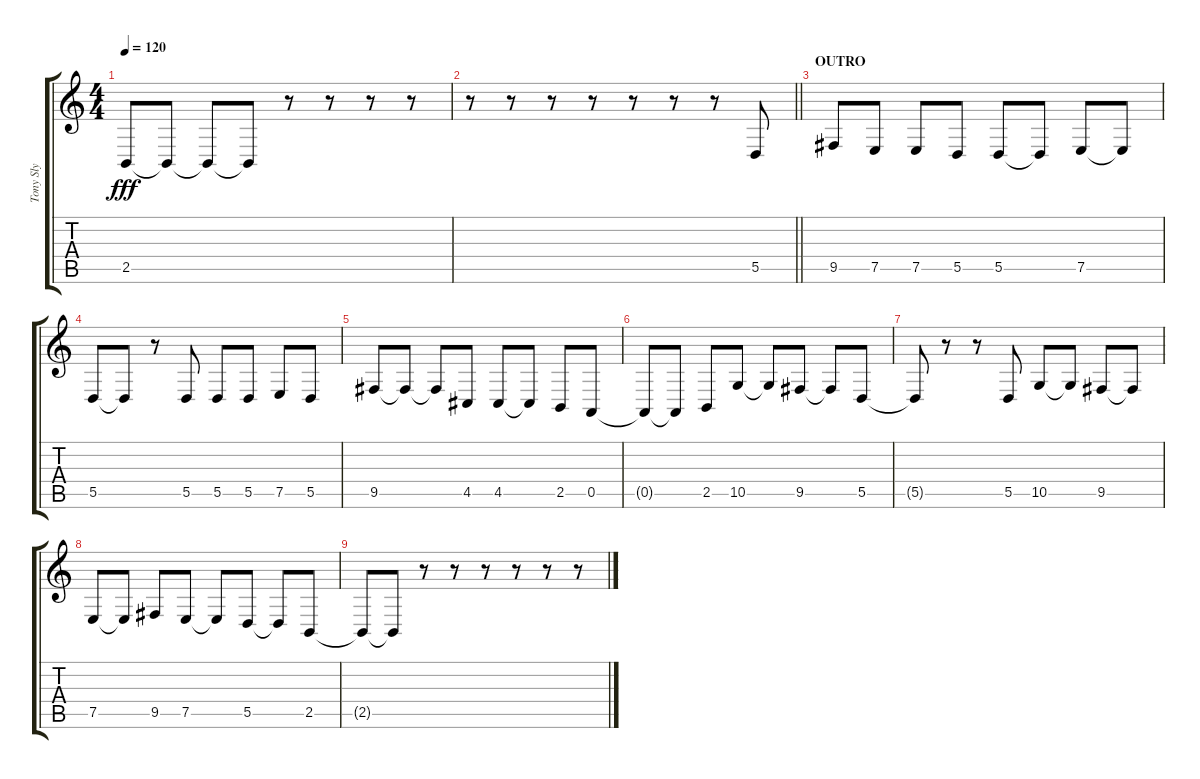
\track ("Tony Sly" "Tony Sly") {instrument tenorsax}
\staff {score tabs}
\tuning (E4 B3 G3 D3 A2 E2) {hide}
\ts (4 4)
\tempo 120
\clef g2
\ks c
2.5.8{dy fff} 2.5{t}.8 2.5{t}.8 2.5{t}.8 r.8 r.8 r.8 r.8 |
\barLineRight lightlight
r.8 r.8 r.8 r.8 r.8 r.8 r.8 5.5.8 |
\section ("" "OUTRO")
9.5.8 7.5.8 7.5.8 5.5.8 5.5.8 5.5{t}.8 7.5.8 7.5{t}.8 |
5.5.8 5.5{t}.8 r.8 5.5.8 5.5.8 5.5.8 7.5.8 5.5.8 |
9.5.8 9.5{t}.8 9.5{t}.8 4.5.8 4.5.8 4.5{t}.8 2.5.8 0.5.8 |
0.5{t}.8 0.5{t}.8 2.5.8 10.5.8 10.5{t}.8 9.5.8 9.5{t}.8 5.5.8 |
5.5{t}.8 r.8 r.8 5.5.8 10.5.8 10.5{t}.8 9.5.8 9.5{t}.8 |
7.5.8 7.5{t}.8 9.5.8 7.5.8 7.5{t}.8 5.5.8 5.5{t}.8 2.5.8 |
2.5{t}.8 2.5{t}.8 r.8 r.8 r.8 r.8 r.8 r.8
